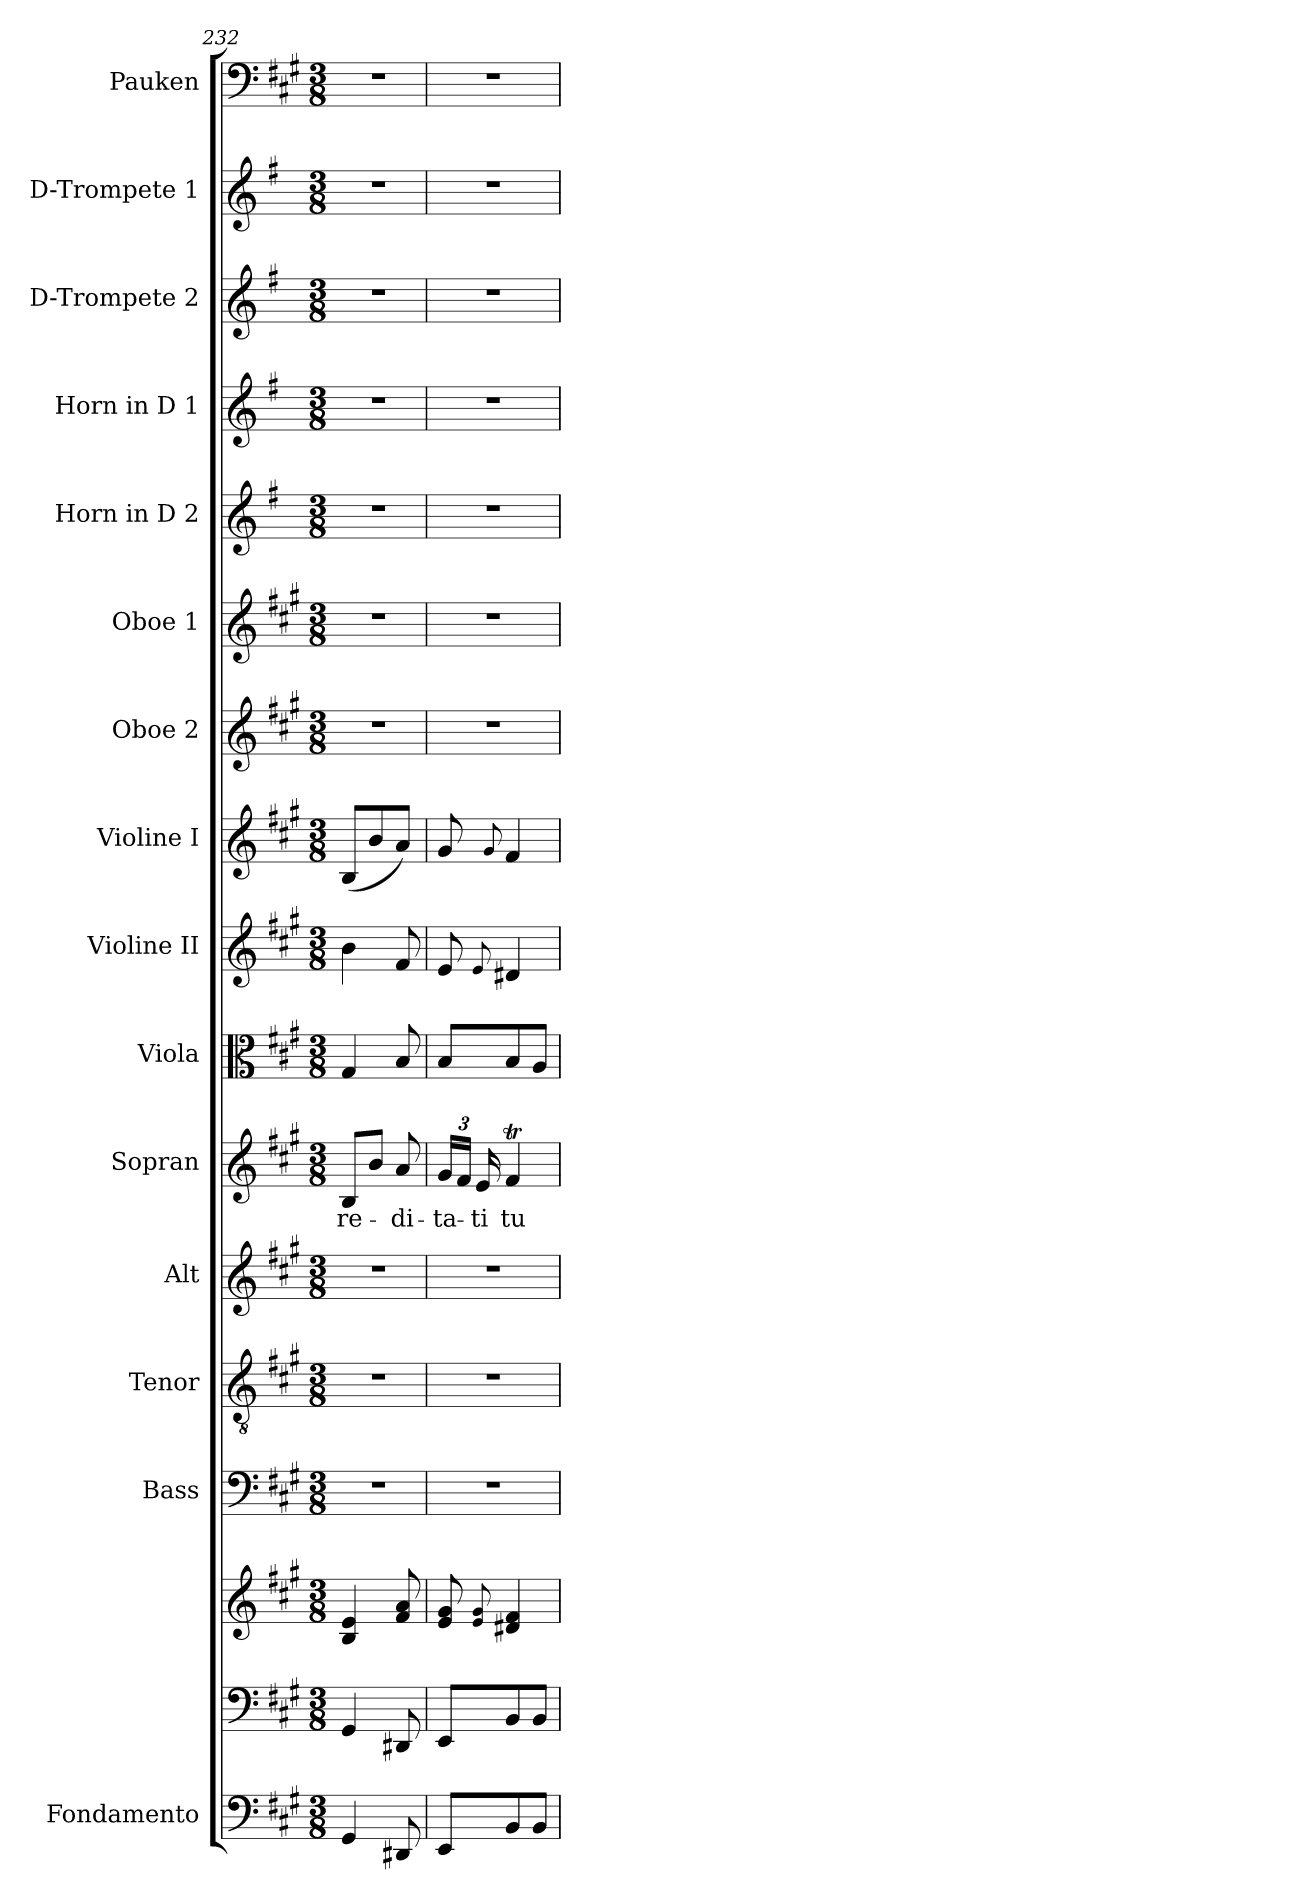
**kern	**kern	**kern	**kern	**kern	**kern	**kern	**text	**kern	**kern	**kern	**kern	**kern	**kern	**kern	**kern	**kern	**kern
*part16	*part15	*part15	*part14	*part13	*part12	*part11	*part11	*part10	*part9	*part8	*part7	*part6	*part5	*part4	*part3	*part2	*part1
*staff17	*staff16	*staff15	*staff14	*staff13	*staff12	*staff11	*staff11	*staff10	*staff9	*staff8	*staff7	*staff6	*staff5	*staff4	*staff3	*staff2	*staff1
*I"Fondamento	*	*	*I"Bass	*I"Tenor	*I"Alt	*I"Sopran	*	*I"Viola	*I"Violine II	*I"Violine I	*I"Oboe 2	*I"Oboe 1	*I"Horn in D 2	*I"Horn in D 1	*I"D-Trompete 2	*I"D-Trompete 1	*I"Pauken
*I'F.	*	*	*I'B.	*I'T.	*I'A.	*I'S.	*	*I'Vla.	*I'Vl. II	*I'Vl. I	*I'Ob. 2	*I'Ob. 1	*	*	*I'D Trp. 2	*I'D Trp. 1	*I'Pk.
*clefF4	*clefF4	*clefG2	*clefF4	*clefGv2	*clefG2	*clefG2	*	*clefC3	*clefG2	*clefG2	*clefG2	*clefG2	*clefG2	*clefG2	*clefG2	*clefG2	*clefF4
*ITrd7c12	*	*	*	*	*	*	*	*	*	*	*	*	*ITrd6c10	*ITrd6c10	*ITrd-1c-2	*ITrd-1c-2	*
*k[f#c#g#]	*k[f#c#g#]	*k[f#c#g#]	*k[f#c#g#]	*k[f#c#g#]	*k[f#c#g#]	*k[f#c#g#]	*	*k[f#c#g#]	*k[f#c#g#]	*k[f#c#g#]	*k[f#c#g#]	*k[f#c#g#]	*k[f#c#g#]	*k[f#c#g#]	*k[f#c#g#]	*k[f#c#g#]	*k[f#c#g#]
*A:	*A:	*A:	*A:	*A:	*A:	*A:	*	*A:	*A:	*A:	*A:	*A:	*A:	*A:	*A:	*A:	*A:
*M3/8	*M3/8	*M3/8	*M3/8	*M3/8	*M3/8	*M3/8	*	*M3/8	*M3/8	*M3/8	*M3/8	*M3/8	*M3/8	*M3/8	*M3/8	*M3/8	*M3/8
=232	=232	=232	=232	=232	=232	=232	=232	=232	=232	=232	=232	=232	=232	=232	=232	=232	=232
!	!	!	!	!	!	!	!LO:LY:b	!	!	!	!	!	!	!	!	!	!
4GGG#/	4GG#/	4B/ 4e/	4.r	4.r	4.r	8B/L	-re-	4G#/	4b\	(<8B/L	4.r	4.r	4.r	4.r	4.r	4.r	4.r
.	.	.	.	.	.	8b/J	.	.	.	8b/	.	.	.	.	.	.	.
!	!	!	!	!	!	!	!LO:LY:b	!	!	!	!	!	!	!	!	!	!
8DDD#X/	8DD#X/	8f#/ 8a/	.	.	.	8a/	-di-	8B/	8f#/	8a/J)	.	.	.	.	.	.	.
=233	=233	=233	=233	=233	=233	=233	=233	=233	=233	=233	=233	=233	=233	=233	=233	=233	=233
*	*	*	*	*	*	*Xbrackettup	*	*	*	*	*	*	*	*	*	*	*
!	!	!	!	!	!	!	!LO:LY:b	!	!	!	!	!	!	!	!	!	!
8EEE/L	8EE/L	8e/ 8g#/	4.r	4.r	4.r	24g#/LL	-ta-	8B/L	8e/	8g#/	4.r	4.r	4.r	4.r	4.r	4.r	4.r
.	.	.	.	.	.	24f#/JJ	.	.	.	.	.	.	.	.	.	.	.
!	!	!	!	!	!	!	!LO:LY:b	!	!	!	!	!	!	!	!	!	!
.	.	.	.	.	.	24e/	-ti	.	.	.	.	.	.	.	.	.	.
.	.	8qqe/ 8qqg#/	.	.	.	.	.	.	8qqe/	8qqg#/	.	.	.	.	.	.	.
!	!	!	!	!	!	!	!LO:LY:b	!	!	!	!	!	!	!	!	!	!
8BBB/	8BB/	4d#X/ 4f#/	.	.	.	4f#T/	tu-	8B/	4d#X/	4f#/	.	.	.	.	.	.	.
8BBB/J	8BB/J	.	.	.	.	.	.	8A/J	.	.	.	.	.	.	.	.	.
=	=	=	=	=	=	=	=	=	=	=	=	=	=	=	=	=	=
*-	*-	*-	*-	*-	*-	*-	*-	*-	*-	*-	*-	*-	*-	*-	*-	*-	*-
